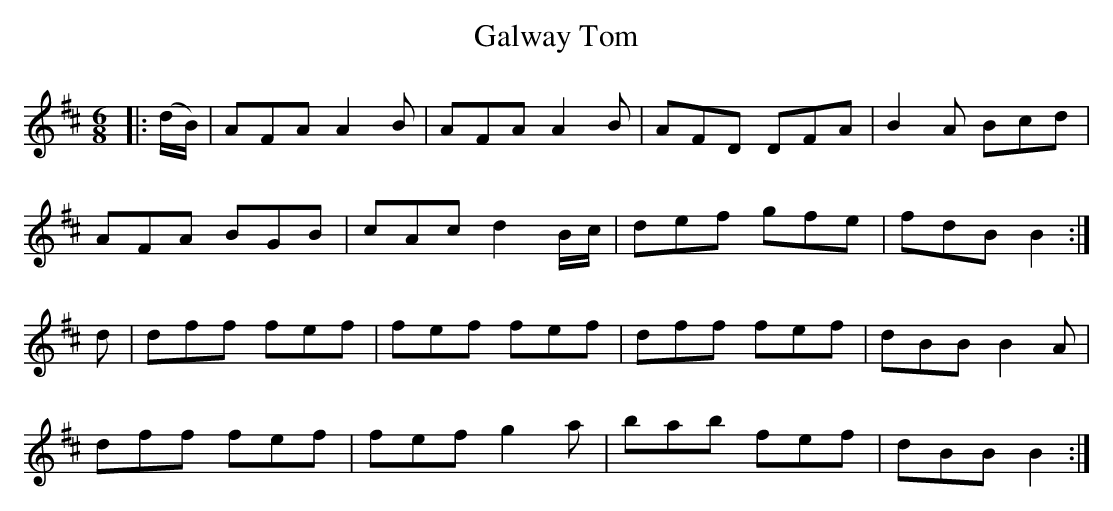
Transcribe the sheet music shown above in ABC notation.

X:1
T: Galway Tom
M: 6/8
L: 1/8
K: Bm
|:(d/B/) | AFA A2B | AFA A2B | AFD DFA | B2A Bcd |
AFA BGB | cAc d2 B/c/ | def gfe | fdB B2 :|
d | dff fef | fef fef | dff fef | dBB B2A |
 dff fef | fef g2a | bab fef | dBB B2 :|
